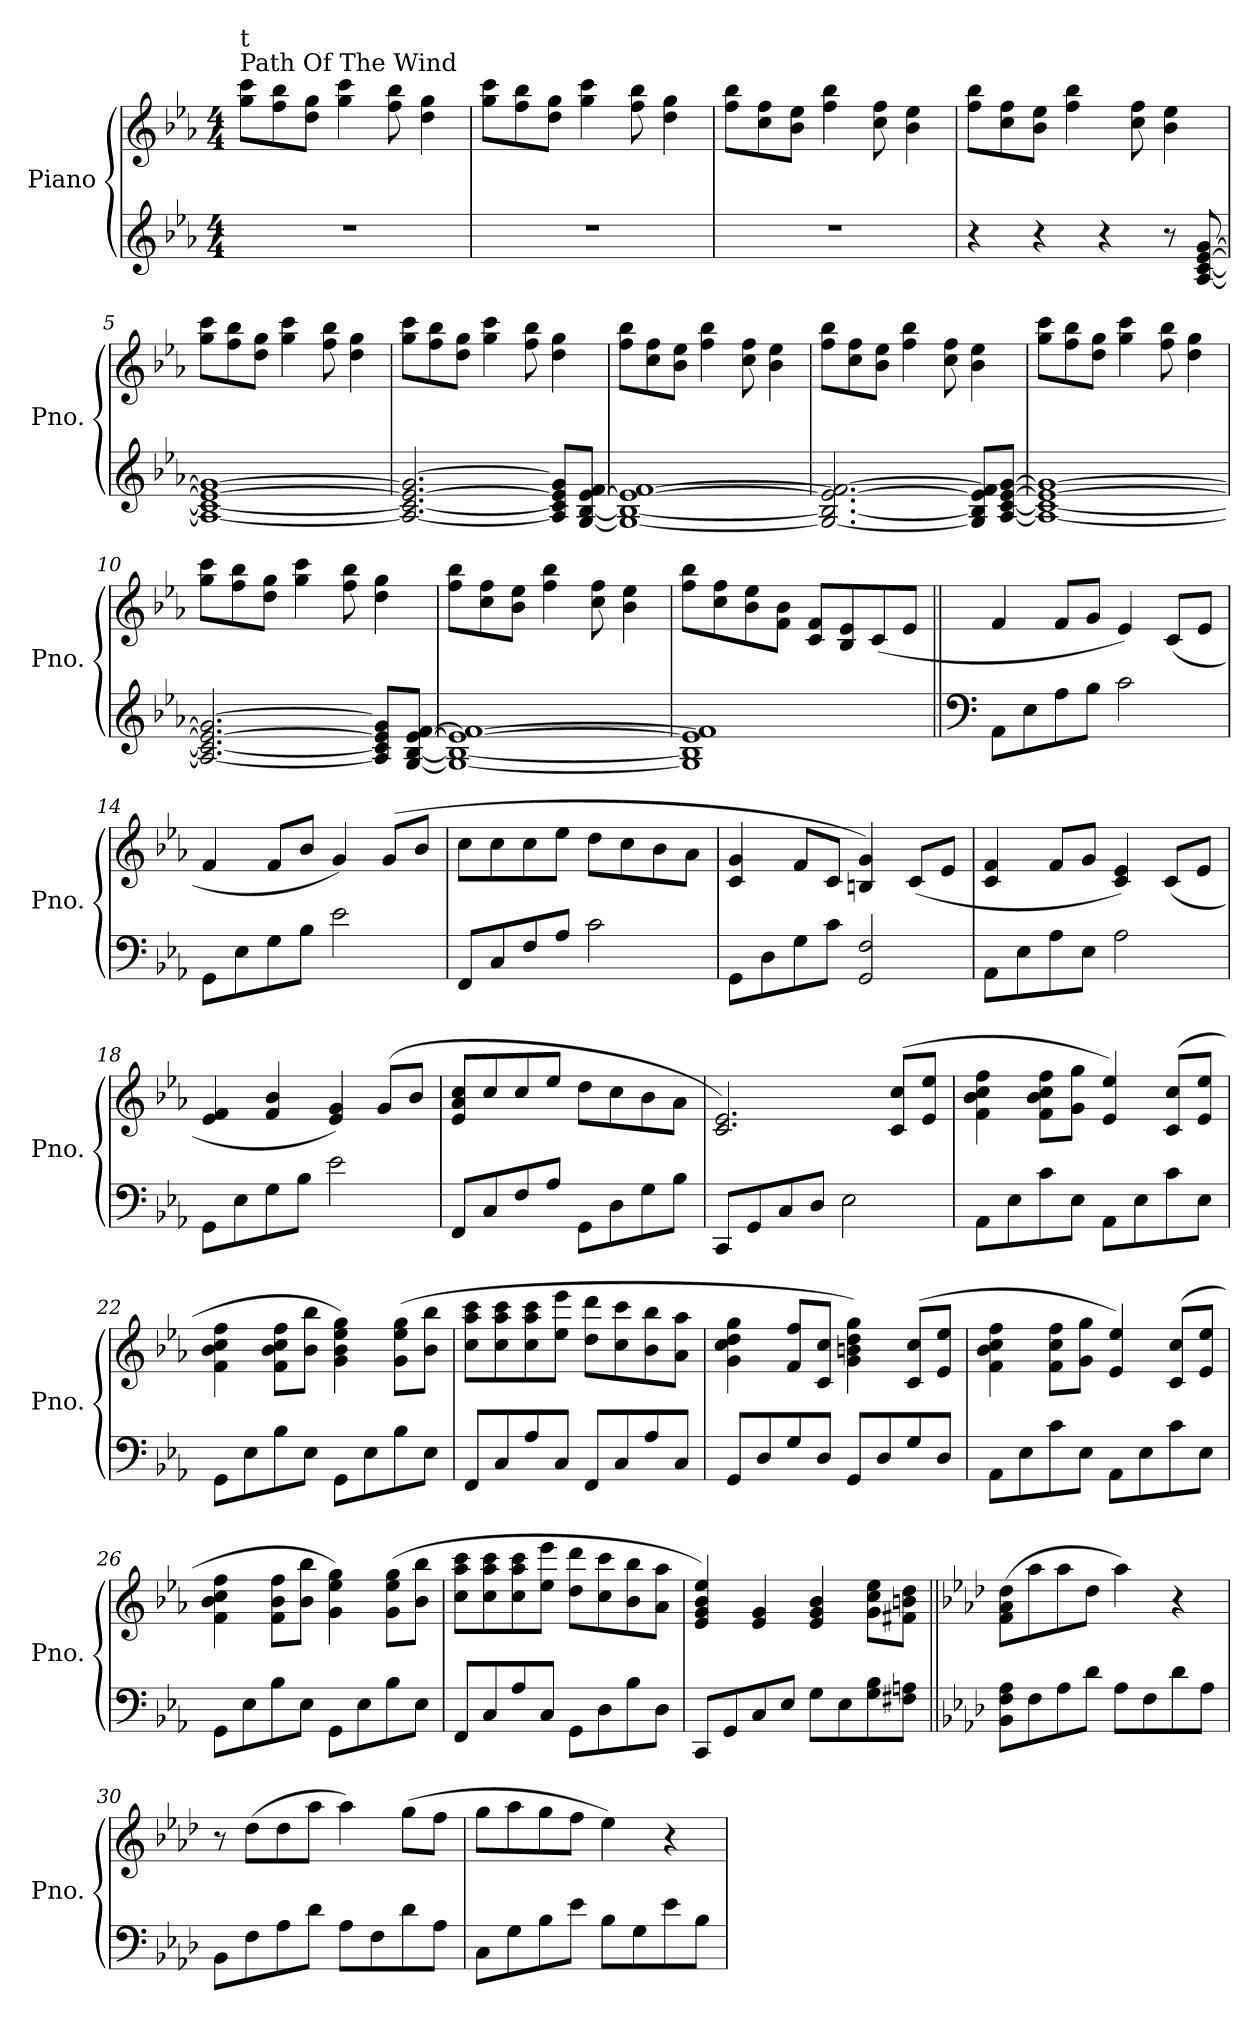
**kern	**kern
*part1	*part1
*staff2	*staff1
*I"Piano	*
*I'Pno.	*
*clefG2	*clefG2
*k[b-e-a-]	*k[b-e-a-]
*M4/4	*M4/4
*MM110	*MM110
=1	=1
!	!LO:TX:a:t=Path Of The Wind
!	!LO:TX:a:t=t
1r	8gg\ 8ccc\L
.	8ff\ 8bb-\
.	8dd\ 8gg\J
.	4gg\ 4ccc\
.	8ff\ 8bb-\
.	4dd\ 4gg\
=2	=2
1r	8gg\ 8ccc\L
.	8ff\ 8bb-\
.	8dd\ 8gg\J
.	4gg\ 4ccc\
.	8ff\ 8bb-\
.	4dd\ 4gg\
=3	=3
1r	8ff\ 8bb-\L
.	8cc\ 8ff\
.	8b-\ 8ee-\J
.	4ff\ 4bb-\
.	8cc\ 8ff\
.	4b-\ 4ee-\
=4	=4
4r	8ff\ 8bb-\L
.	8cc\ 8ff\
4r	8b-\ 8ee-\J
.	4ff\ 4bb-\
4r	.
.	8cc\ 8ff\
8r	4b-\ 4ee-\
[8A-/ [8c/ [8e-/ [8g/	.
=5	=5
1A-_ 1c_ 1e-_ 1g_	8gg\ 8ccc\L
.	8ff\ 8bb-\
.	8dd\ 8gg\J
.	4gg\ 4ccc\
.	8ff\ 8bb-\
.	4dd\ 4gg\
!!LO:LB:g=z
=6	=6
2.A-/_ 2.c/_ 2.e-/_ 2.g/_	8gg\ 8ccc\L
.	8ff\ 8bb-\
.	8dd\ 8gg\J
.	4gg\ 4ccc\
.	8ff\ 8bb-\
8A-/] 8c/] 8e-/] 8g/]L	4dd\ 4gg\
[8G/ [8B-/ [8e-/ 8f/J	.
=7	=7
1G_ 1B-_ 1e-_ [1f	8ff\ 8bb-\L
.	8cc\ 8ff\
.	8b-\ 8ee-\J
.	4ff\ 4bb-\
.	8cc\ 8ff\
.	4b-\ 4ee-\
=8	=8
2.G/_ 2.B-/_ 2.e-/_ 2.f/_	8ff\ 8bb-\L
.	8cc\ 8ff\
.	8b-\ 8ee-\J
.	4ff\ 4bb-\
.	8cc\ 8ff\
8G/] 8B-/] 8e-/] 8f/]L	4b-\ 4ee-\
[8A-/ [8c/ [8e-/ [8g/J	.
=9	=9
1A-_ 1c_ 1e-_ 1g_	8gg\ 8ccc\L
.	8ff\ 8bb-\
.	8dd\ 8gg\J
.	4gg\ 4ccc\
.	8ff\ 8bb-\
.	4dd\ 4gg\
=10	=10
2.A-/_ 2.c/_ 2.e-/_ 2.g/_	8gg\ 8ccc\L
.	8ff\ 8bb-\
.	8dd\ 8gg\J
.	4gg\ 4ccc\
.	8ff\ 8bb-\
8A-/] 8c/] 8e-/] 8g/]L	4dd\ 4gg\
[8G/ [8B-/ [8e-/ [8f/J	.
!!LO:LB:g=z
=11	=11
1G_ 1B-_ 1e-_ 1f_	8ff\ 8bb-\L
.	8cc\ 8ff\
.	8b-\ 8ee-\J
.	4ff\ 4bb-\
.	8cc\ 8ff\
.	4b-\ 4ee-\
=12	=12
1G] 1B-] 1e-] 1f]	8ff\ 8bb-\L
.	8cc\ 8ff\
.	8b-\ 8ee-\
.	8f\ 8b-\J
.	8c/ 8f/L
.	8B-/ 8e-/
.	(8c/
.	8e-/J
=13||	=13||
*clefF4	*
8AA-\L	4f/
8E-\	.
8A-\	8f/L
8B-\J	8g/J
2c\	4e-/)
.	(8c/L
.	8e-/J
=14	=14
8GG\L	4f/
8E-\	.
8G\	8f/L
8B-\J	8b-/J
2e-\	4g/)
.	(8g/L
.	8b-/J
=15	=15
8FF/L	8cc\L
8C/	8cc\
8F/	8cc\
8A-/J	8ee-\J
2c\	8dd\L
.	8cc\
.	8b-\
.	8a-\J
!!LO:LB:g=z
=16	=16
8GG\L	4c/ 4g/
8D\	.
8G\	8f/L
8c\J	8c/J
2GG/ 2F/	4Bn/ 4g/)
.	(8c/L
.	8e-/J
=17	=17
8AA-\L	4c/ 4f/
8E-\	.
8A-\	8f/L
8E-\J	8g/J
2A-\	4c/ 4e-/)
.	(8c/L
.	8e-/J
=18	=18
8GG\L	4e-/ 4f/
8E-\	.
8G\	4f/ 4b-/
8B-\J	.
2e-\	4e-/ 4g/)
.	(8g/L
.	8b-/J
=19	=19
8FF/L	8e-/ 8a-/ 8cc/L
8C/	8cc/
8F/	8cc/
8A-/J	8ee-/J
8GG\L	8dd\L
8D\	8cc\
8G\	8b-\
8B-\J	8a-\J
=20	=20
8CC/L	2.c/ 2.e-/)
8GG/	.
8C/	.
8D/J	.
2E-\	.
.	(8c/ 8cc/L
.	8e-/ 8ee-/J
!!LO:LB:g=z
=21	=21
8AA-\L	4f\ 4b-\ 4cc\ 4ff\
8E-\	.
8c\	8f\ 8b-\ 8cc\ 8ff\L
8E-\J	8g\ 8gg\J
8AA-\L	4e-/ 4ee-/)
8E-\	.
8c\	(8c/ 8cc/L
8E-\J	8e-/ 8ee-/J
=22	=22
8GG\L	4f\ 4b-\ 4cc\ 4ff\
8E-\	.
8B-\	8f\ 8b-\ 8cc\ 8ff\L
8E-\J	8b-\ 8bb-\J
8GG\L	4g\ 4b-\ 4ee-\ 4gg\)
8E-\	.
8B-\	(8g\ 8ee-\ 8gg\L
8E-\J	8b-\ 8bb-\J
=23	=23
8FF/L	8cc\ 8aa-\ 8ccc\L
8C/	8cc\ 8aa-\ 8ccc\
8A-/	8cc\ 8aa-\ 8ccc\
8C/J	8ee-\ 8eee-\J
8FF/L	8dd\ 8ddd\L
8C/	8cc\ 8ccc\
8A-/	8b-\ 8bb-\
8C/J	8a-\ 8aa-\J
=24	=24
8GG/L	4g\ 4cc\ 4dd\ 4gg\
8D/	.
8G/	8f/ 8ff/L
8D/J	8c/ 8cc/J
8GG/L	4g\ 4bn\ 4dd\ 4gg\)
8D/	.
8G/	(8c/ 8cc/L
8D/J	8e-/ 8ee-/J
!!LO:PB:g=z
=25	=25
8AA-\L	4f\ 4b-\ 4cc\ 4ff\
8E-\	.
8c\	8f\ 8cc\ 8ff\L
8E-\J	8g\ 8gg\J
8AA-\L	4e-/ 4ee-/)
8E-\	.
8c\	(8c/ 8cc/L
8E-\J	8e-/ 8ee-/J
=26	=26
8GG\L	4f\ 4b-\ 4cc\ 4ff\
8E-\	.
8B-\	8f\ 8b-\ 8ff\L
8E-\J	8b-\ 8bb-\J
8GG\L	4g\ 4ee-\ 4gg\)
8E-\	.
8B-\	(8g\ 8ee-\ 8gg\L
8E-\J	8b-\ 8bb-\J
=27	=27
8FF/L	8cc\ 8aa-\ 8ccc\L
8C/	8cc\ 8aa-\ 8ccc\
8A-/	8cc\ 8aa-\ 8ccc\
8C/J	8ee-\ 8eee-\J
8GG\L	8dd\ 8ddd\L
8D\	8cc\ 8ccc\
8B-\	8b-\ 8bb-\
8D\J	8a-\ 8aa-\J
=28	=28
8CC/L	4e-/ 4g/ 4b-/ 4ee-/)
8GG/	.
8C/	4e-/ 4g/
8E-/J	.
8G\L	4e-/ 4g/ 4b-/
8E-\	.
8G\ 8B-\	8g\ 8cc\ 8ee-\L
8F#X\ 8An\J	8f#X\ 8bn\ 8dd\J
!!LO:LB:g=z
=29||	=29||
*k[b-e-a-d-]	*k[b-e-a-d-]
8BB-\ 8F\ 8A-\L	(8f\ 8a-\ 8dd-\L
8F\	8aa-\
8A-\	8aa-\
8d-\J	8dd-\J
8A-\L	4aa-\)
8F\	.
8d-\	4r
8A-\J	.
=30	=30
8BB-\L	8r
8F\	(8dd-\L
8A-\	8dd-\
8d-\J	8aa-\J
8A-\L	4aa-\)
8F\	.
8d-\	(8gg\L
8A-\J	8ff\J
=31	=31
8C\L	8gg\L
8G\	8aa-\
8B-\	8gg\
8e-\J	8ff\J
8B-\L	4ee-\)
8G\	.
8e-\	4r
8B-\J	.
=	=
*-	*-
